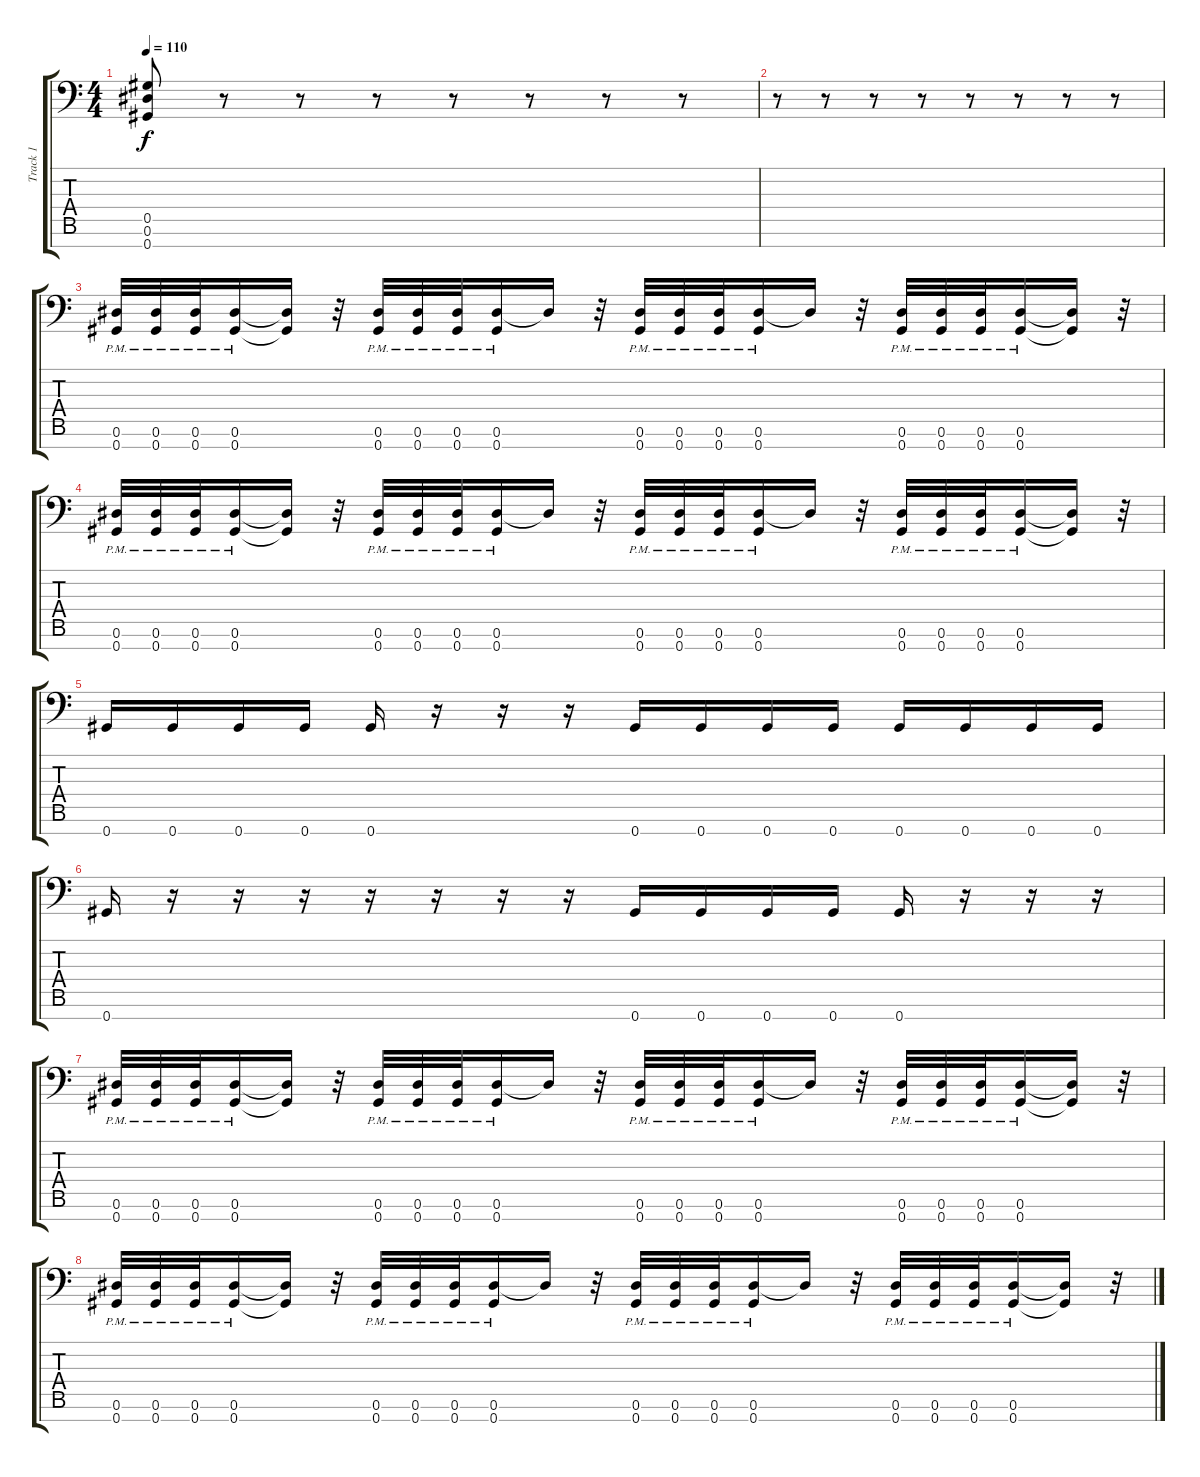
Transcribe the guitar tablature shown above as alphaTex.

\track ("Track 1" "Track 1") {instrument distortionguitar}
\staff {score tabs}
\tuning (Eb4 Bb3 Gb3 Db3 Ab2 Eb2 Ab1) {hide}
\ts (4 4)
\tempo 110
\clef f4
\ks c
(0.5 0.6 0.7).8{dy f} r.8 r.8 r.8 r.8 r.8 r.8 r.8 |
r.8 r.8 r.8 r.8 r.8 r.8 r.8 r.8 |
(0.6{pm} 0.7{pm}).32 (0.6{pm} 0.7{pm}).32 (0.6{pm} 0.7{pm}).32 (0.6{pm} 0.7{pm}).16 (0.6{t} 0.7{t}).16 r.32 (0.6{pm} 0.7{pm}).32 (0.6{pm} 0.7{pm}).32 (0.6{pm} 0.7{pm}).32 (0.6{pm} 0.7{pm}).16 0.6{t}.16 r.32 (0.6{pm} 0.7{pm}).32 (0.6{pm} 0.7{pm}).32 (0.6{pm} 0.7{pm}).32 (0.6{pm} 0.7{pm}).16 0.6{t}.16 r.32 (0.6{pm} 0.7{pm}).32 (0.6{pm} 0.7{pm}).32 (0.6{pm} 0.7{pm}).32 (0.6{pm} 0.7{pm}).16 (0.6{t} 0.7{t}).16 r.32 |
(0.6{pm} 0.7{pm}).32 (0.6{pm} 0.7{pm}).32 (0.6{pm} 0.7{pm}).32 (0.6{pm} 0.7{pm}).16 (0.6{t} 0.7{t}).16 r.32 (0.6{pm} 0.7{pm}).32 (0.6{pm} 0.7{pm}).32 (0.6{pm} 0.7{pm}).32 (0.6{pm} 0.7{pm}).16 0.6{t}.16 r.32 (0.6{pm} 0.7{pm}).32 (0.6{pm} 0.7{pm}).32 (0.6{pm} 0.7{pm}).32 (0.6{pm} 0.7{pm}).16 0.6{t}.16 r.32 (0.6{pm} 0.7{pm}).32 (0.6{pm} 0.7{pm}).32 (0.6{pm} 0.7{pm}).32 (0.6{pm} 0.7{pm}).16 (0.6{t} 0.7{t}).16 r.32 |
0.7.16 0.7.16 0.7.16 0.7.16 0.7.16 r.16 r.16 r.16 0.7.16 0.7.16 0.7.16 0.7.16 0.7.16 0.7.16 0.7.16 0.7.16 |
0.7.16 r.16 r.16 r.16 r.16 r.16 r.16 r.16 0.7.16 0.7.16 0.7.16 0.7.16 0.7.16 r.16 r.16 r.16 |
(0.6{pm} 0.7{pm}).32 (0.6{pm} 0.7{pm}).32 (0.6{pm} 0.7{pm}).32 (0.6{pm} 0.7{pm}).16 (0.6{t} 0.7{t}).16 r.32 (0.6{pm} 0.7{pm}).32 (0.6{pm} 0.7{pm}).32 (0.6{pm} 0.7{pm}).32 (0.6{pm} 0.7{pm}).16 0.6{t}.16 r.32 (0.6{pm} 0.7{pm}).32 (0.6{pm} 0.7{pm}).32 (0.6{pm} 0.7{pm}).32 (0.6{pm} 0.7{pm}).16 0.6{t}.16 r.32 (0.6{pm} 0.7{pm}).32 (0.6{pm} 0.7{pm}).32 (0.6{pm} 0.7{pm}).32 (0.6{pm} 0.7{pm}).16 (0.6{t} 0.7{t}).16 r.32 |
(0.6{pm} 0.7{pm}).32 (0.6{pm} 0.7{pm}).32 (0.6{pm} 0.7{pm}).32 (0.6{pm} 0.7{pm}).16 (0.6{t} 0.7{t}).16 r.32 (0.6{pm} 0.7{pm}).32 (0.6{pm} 0.7{pm}).32 (0.6{pm} 0.7{pm}).32 (0.6{pm} 0.7{pm}).16 0.6{t}.16 r.32 (0.6{pm} 0.7{pm}).32 (0.6{pm} 0.7{pm}).32 (0.6{pm} 0.7{pm}).32 (0.6{pm} 0.7{pm}).16 0.6{t}.16 r.32 (0.6{pm} 0.7{pm}).32 (0.6{pm} 0.7{pm}).32 (0.6{pm} 0.7{pm}).32 (0.6{pm} 0.7{pm}).16 (0.6{t} 0.7{t}).16 r.32
